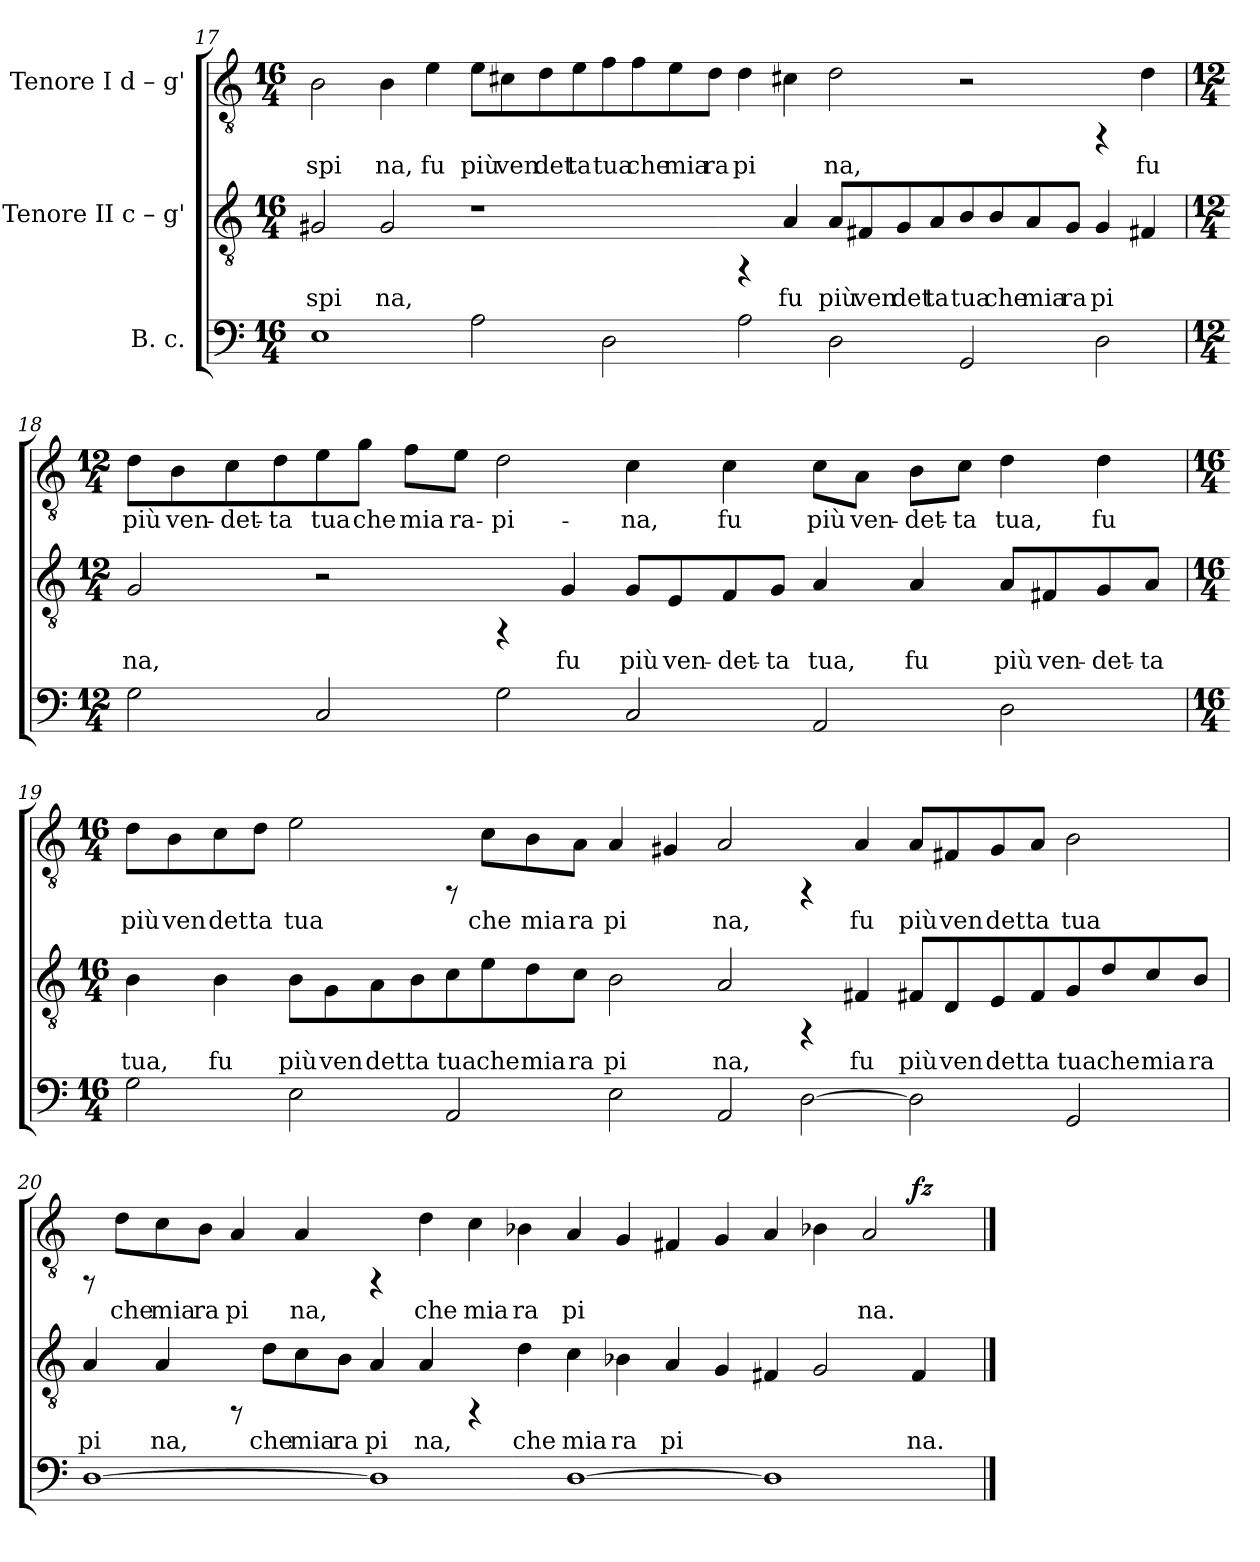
**kern	**kern	**text	**dynam	**kern	**text	**dynam
*part3	*part2	*part2	*part2	*part1	*part1	*part1
*staff3	*staff2	*staff2	*staff2	*staff1	*staff1	*staff1
*I"B. c.	*I"Tenore II  c – g'	*	*	*I"Tenore I  d – g'	*	*
!!LO:LB:g=z
*clefF4	*clefGv2	*	*	*clefGv2	*	*
*k[]	*k[]	*	*	*k[]	*	*
*C:	*C:	*	*	*C:	*	*
*M16/4	*M16/4	*	*	*M16/4	*	*
=17	=17	=17	=17	=17	=17	=17
!	!	!LO:LY:b:cj	!	!	!LO:LY:b:rj	!
1E	2G#X/	spi	.	2B\	spi	.
!	!	!LO:LY:b:cj	!	!	!LO:LY:b:rj	!
.	2G#/	na,	.	4B\	na,	.
!	!	!	!	!	!LO:LY:b:rj	!
.	.	.	.	4e\	fu	.
!	!	!	!	!	!LO:LY:b:rj	!
2A\	1r	.	.	8e\L	più	.
!	!	!	!	!	!LO:LY:b:rj	!
.	.	.	.	8c#X\	ven	.
!	!	!	!	!	!LO:LY:b:rj	!
.	.	.	.	8d\	det	.
!	!	!	!	!	!LO:LY:b:rj	!
.	.	.	.	8e\	ta	.
!	!	!	!	!	!LO:LY:b:rj	!
2D\	.	.	.	8f\	tua	.
!	!	!	!	!	!LO:LY:b:rj	!
.	.	.	.	8f\	che	.
!	!	!	!	!	!LO:LY:b:rj	!
.	.	.	.	8e\	mia	.
!	!	!	!	!	!LO:LY:b:rj	!
.	.	.	.	8d\J	ra	.
!	!	!	!	!	!LO:LY:b:rj	!
2A\	4rFF	.	.	4d\	pi	.
!	!	!LO:LY:b:cj	!	!	!LO:LY:b:rj	!
.	4A/	fu	.	4c#X\	.	.
!	!	!LO:LY:b:cj	!	!	!LO:LY:b:rj	!
2D\	8A/L	più	.	2d\	na,	.
!	!	!LO:LY:b:cj	!	!	!	!
.	8F#X/	ven	.	.	.	.
!	!	!LO:LY:b:cj	!	!	!	!
.	8G#/	det	.	.	.	.
!	!	!LO:LY:b:cj	!	!	!	!
.	8A/	ta	.	.	.	.
!	!	!LO:LY:b:cj	!	!	!	!
2GG/	8B/	tua	.	2r	.	.
!	!	!LO:LY:b:cj	!	!	!	!
.	8B/	che	.	.	.	.
!	!	!LO:LY:b:cj	!	!	!	!
.	8A/	mia	.	.	.	.
!	!	!LO:LY:b:cj	!	!	!	!
.	8G#/J	ra	.	.	.	.
!	!	!LO:LY:b:cj	!	!	!	!
2D\	4G#/	pi	.	4rFF	.	.
!	!	!LO:LY:b:cj	!	!	!LO:LY:b:rj	!
.	4F#X/	.	.	4d\	fu	.
!!LO:LB:g=z
=18	=18	=18	=18	=18	=18	=18
*M12/4	*M12/4	*	*	*M12/4	*	*
!	!	!LO:LY:b:cj	!	!	!LO:LY:b:rj	!
2G\	2G/	na,	.	8d\L	più	.
!	!	!	!	!	!LO:LY:b:rj	!
.	.	.	.	8B\	ven-	.
!	!	!	!	!	!LO:LY:b:rj	!
.	.	.	.	8c\	-det-	.
!	!	!	!	!	!LO:LY:b:rj	!
.	.	.	.	8d\	-ta	.
!	!	!	!	!	!LO:LY:b:rj	!
2C/	2r	.	.	8e\	tua	.
!	!	!	!	!	!LO:LY:b:rj	!
.	.	.	.	8g\J	che	.
!	!	!	!	!	!LO:LY:b:rj	!
.	.	.	.	8f\L	mia	.
!	!	!	!	!	!LO:LY:b:rj	!
.	.	.	.	8e\J	ra-	.
!	!	!	!	!	!LO:LY:b:rj	!
2G\	4rFF	.	.	2d\	-pi-	.
!	!	!LO:LY:b:cj	!	!	!	!
.	4G/	fu	.	.	.	.
!	!	!LO:LY:b:cj	!	!	!LO:LY:b:rj	!
2C/	8G/L	più	.	4c\	-na,	.
!	!	!LO:LY:b:cj	!	!	!	!
.	8E/	ven-	.	.	.	.
!	!	!LO:LY:b:cj	!	!	!LO:LY:b:rj	!
.	8F/	-det-	.	4c\	fu	.
!	!	!LO:LY:b:cj	!	!	!	!
.	8G/J	-ta	.	.	.	.
!	!	!LO:LY:b:cj	!	!	!LO:LY:b:rj	!
2AA/	4A/	tua,	.	8c\L	più	.
!	!	!	!	!	!LO:LY:b:rj	!
.	.	.	.	8A\J	ven-	.
!	!	!LO:LY:b:cj	!	!	!LO:LY:b:rj	!
.	4A/	fu	.	8B\L	-det-	.
!	!	!	!	!	!LO:LY:b:rj	!
.	.	.	.	8c\J	-ta	.
!	!	!LO:LY:b:cj	!	!	!LO:LY:b:rj	!
2D\	8A/L	più	.	4d\	tua,	.
!	!	!LO:LY:b:cj	!	!	!	!
.	8F#X/	ven-	.	.	.	.
!	!	!LO:LY:b:cj	!	!	!LO:LY:b:rj	!
.	8G/	-det-	.	4d\	fu	.
!	!	!LO:LY:b:cj	!	!	!	!
.	8A/J	-ta	.	.	.	.
!!LO:LB:g=z
=19	=19	=19	=19	=19	=19	=19
*M16/4	*M16/4	*	*	*M16/4	*	*
!	!	!LO:LY:b:cj	!	!	!LO:LY:b:rj	!
2G\	4B\	tua,	.	8d\L	più	.
!	!	!	!	!	!LO:LY:b:rj	!
.	.	.	.	8B\	ven	.
!	!	!LO:LY:b:cj	!	!	!LO:LY:b:rj	!
.	4B\	fu	.	8c\	det	.
!	!	!	!	!	!LO:LY:b:rj	!
.	.	.	.	8d\J	ta	.
!	!	!LO:LY:b:cj	!	!	!LO:LY:b:rj	!
2E\	8B\L	più	.	2e\	tua	.
!	!	!LO:LY:b:cj	!	!	!	!
.	8G\	ven	.	.	.	.
!	!	!LO:LY:b:cj	!	!	!	!
.	8A\	det	.	.	.	.
!	!	!LO:LY:b:cj	!	!	!	!
.	8B\	ta	.	.	.	.
!	!	!LO:LY:b:cj	!	!	!	!
2AA/	8c\	tua	.	8rFF	.	.
!	!	!LO:LY:b:cj	!	!	!LO:LY:b:rj	!
.	8e\	che	.	8c\L	che	.
!	!	!LO:LY:b:cj	!	!	!LO:LY:b:rj	!
.	8d\	mia	.	8B\	mia	.
!	!	!LO:LY:b:cj	!	!	!LO:LY:b:rj	!
.	8c\J	ra	.	8A\J	ra	.
!	!	!LO:LY:b:cj	!	!	!LO:LY:b:rj	!
2E\	2B\	pi	.	4A/	pi	.
!	!	!	!	!	!LO:LY:b:rj	!
.	.	.	.	4G#X/	.	.
!	!	!LO:LY:b:cj	!	!	!LO:LY:b:rj	!
2AA/	2A/	na,	.	2A/	na,	.
[>2D\	4rFF	.	.	4rFF	.	.
!	!	!LO:LY:b:cj	!	!	!LO:LY:b:rj	!
.	4F#X/	fu	.	4A/	fu	.
!	!	!LO:LY:b:cj	!	!	!LO:LY:b:rj	!
2D\]	8F#X/L	più	.	8A/L	più	.
!	!	!LO:LY:b:cj	!	!	!LO:LY:b:rj	!
.	8D/	ven	.	8F#X/	ven	.
!	!	!LO:LY:b:cj	!	!	!LO:LY:b:rj	!
.	8E/	det	.	8G#/	det	.
!	!	!LO:LY:b:cj	!	!	!LO:LY:b:rj	!
.	8F#/	ta	.	8A/J	ta	.
!	!	!LO:LY:b:cj	!	!	!LO:LY:b:rj	!
2GG/	8G/	tua	.	2B\	tua	.
!	!	!LO:LY:b:cj	!	!	!	!
.	8d/	che	.	.	.	.
!	!	!LO:LY:b:cj	!	!	!	!
.	8c/	mia	.	.	.	.
!	!	!LO:LY:b:cj	!	!	!	!
.	8B/J	ra	.	.	.	.
!!LO:PB:g=z
=20	=20	=20	=20	=20	=20	=20
!	!	!LO:LY:b:cj	!	!	!	!
*	*^	*	*	*^	*	*
[>1D	4A/	1ryy	pi	.	8rFF	4%15ryy	.	.
!	!	!	!	!	!	!	!LO:LY:b:rj	!
.	.	.	.	.	8d\L	.	che	.
!	!	!	!LO:LY:b:cj	!	!	!	!LO:LY:b:rj	!
.	4A/	.	na,	.	8c\	.	mia	.
!	!	!	!	!	!	!	!LO:LY:b:rj	!
.	.	.	.	.	8B\J	.	ra	.
!	!	!	!	!	!	!	!LO:LY:b:rj	!
.	8rFF	.	.	.	4A/	.	pi	.
!	!	!	!LO:LY:b:cj	!	!	!	!	!
.	8d\L	.	che	.	.	.	.	.
!	!	!	!LO:LY:b:cj	!	!	!	!LO:LY:b:rj	!
.	8c\	.	mia	.	4A/	.	na,	.
!	!	!	!LO:LY:b:cj	!	!	!	!	!
.	8B\J	.	ra	.	.	.	.	.
!	!	!	!LO:LY:b:cj	!	!	!	!	!
1D]	4A/	1ryy	pi	.	4rFF	.	.	.
!	!	!	!LO:LY:b:cj	!	!	!	!LO:LY:b:rj	!
.	4A/	.	na,	.	4d\	.	che	.
!	!	!	!	!	!	!	!LO:LY:b:rj	!
.	4rFF	.	.	.	4c\	.	mia	.
!	!	!	!LO:LY:b:cj	!	!	!	!LO:LY:b:rj	!
.	4d\	.	che	.	4B-X\	.	ra	.
!	!	!	!LO:LY:b:cj	!	!	!	!LO:LY:b:rj	!
[>1D	4c\	1ryy	mia	.	4A/	.	pi	.
!	!	!	!LO:LY:b:cj	!	!	!	!LO:LY:b:rj	!
.	4B-X\	.	ra	.	4G/	.	.	.
!	!	!	!LO:LY:b:cj	!	!	!	!LO:LY:b:rj	!
.	4A/	.	pi	.	4F#X/	.	.	.
!	!	!	!LO:LY:b:cj	!	!	!	!LO:LY:b:rj	!
.	4G/	.	.	.	4G/	.	.	.
!	!	!	!LO:LY:b:cj	!	!	!	!LO:LY:b:rj	!
1D]	4F#X/	2ryy	.	.	4A/	.	.	.
!	!	!	!LO:LY:b:cj	!	!	!	!LO:LY:b:rj	!
.	2G/	.	.	.	4B-X\	.	.	.
!	!	!	!	!	!	!	!LO:LY:b:rj	!
.	.	4ryy	.	.	2A/	.	na.	.
!	!	!	!LO:LY:b:cj	!	!	!	!	!LO:DY:b
.	4F#/	16.ryy	na.	.	.	4ryy	.	fz
!	!	!	!	!LO:DY:b	!	!	!	!
!	!	!	!	!LO:DY:n=1:b	!	!	!	!
.	.	8ryy	.	fz fz	.	.	.	.
.	.	32ryy	.	.	.	.	.	.
*	*v	*v	*	*	*	*	*	*
*	*	*	*	*v	*v	*	*
==	==	==	==	==	==	==
*-	*-	*-	*-	*-	*-	*-
